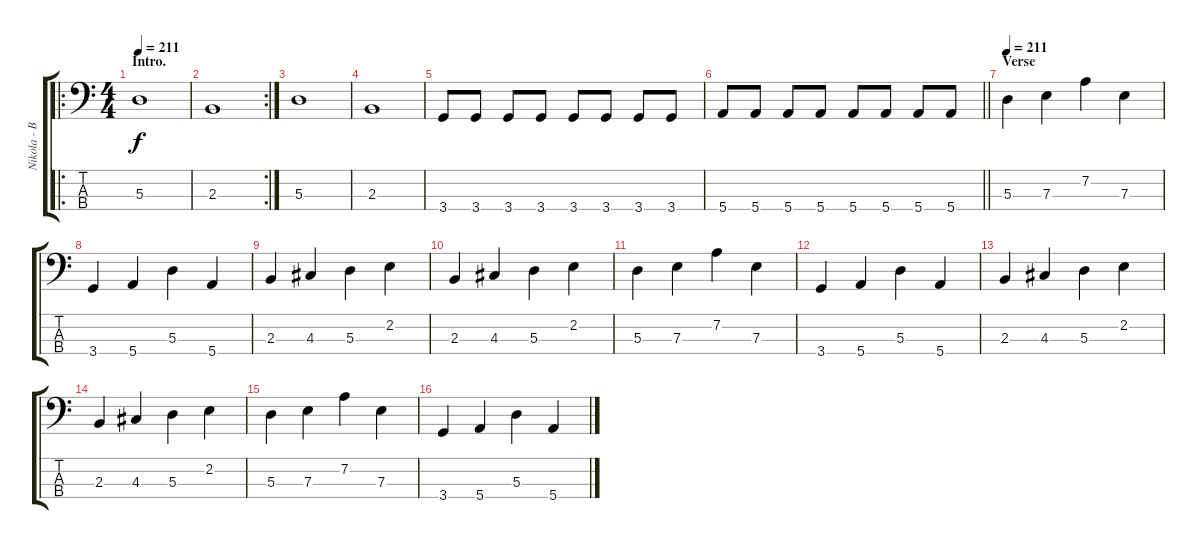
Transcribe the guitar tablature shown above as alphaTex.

\track ("Nikola - Bass" "Nikola - B") {instrument electricbasspick}
\staff {score tabs}
\tuning (G2 D2 A1 E1) {hide}
\ro
\ts (4 4)
\section ("" "Intro.")
\tempo 211
\tempo 195
\tempo 211
\clef f4
\ks c
5.3.1{dy f instrument electricbasspick} |
\rc 2
2.3.1 |
5.3.1 |
2.3.1 |
3.4.8 3.4.8 3.4.8 3.4.8 3.4.8 3.4.8 3.4.8 3.4.8 |
\barLineRight lightlight
5.4.8 5.4.8 5.4.8 5.4.8 5.4.8 5.4.8 5.4.8 5.4.8 |
\section ("" "Verse")
\tempo 211
5.3.4 7.3.4 7.2.4 7.3.4 |
3.4.4 5.4.4 5.3.4 5.4.4 |
2.3.4 4.3.4 5.3.4 2.2.4 |
2.3.4 4.3.4 5.3.4 2.2.4 |
5.3.4 7.3.4 7.2.4 7.3.4 |
3.4.4 5.4.4 5.3.4 5.4.4 |
2.3.4 4.3.4 5.3.4 2.2.4 |
2.3.4 4.3.4 5.3.4 2.2.4 |
5.3.4 7.3.4 7.2.4 7.3.4 |
3.4.4 5.4.4 5.3.4 5.4.4
